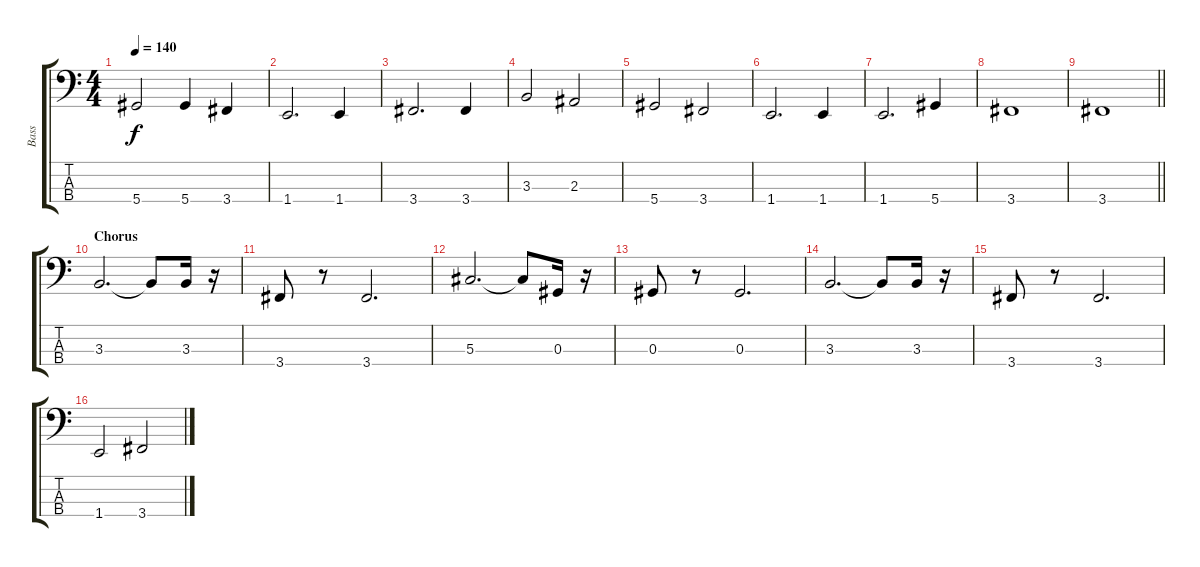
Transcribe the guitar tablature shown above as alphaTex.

\track ("Bass" "Bass") {instrument electricbassfinger}
\staff {score tabs}
\tuning (Gb2 Db2 Ab1 Eb1) {hide}
\ts (4 4)
\tempo 140
\clef f4
\ks c
5.4.2{dy f} 5.4.4 3.4.4 |
1.4.2{d} 1.4.4 |
3.4.2{d} 3.4.4 |
3.3.2 2.3.2 |
5.4.2 3.4.2 |
1.4.2{d} 1.4.4 |
1.4.2{d} 5.4.4 |
3.4.1 |
\barLineRight lightlight
3.4.1 |
\section ("" "Chorus")
3.3.2{d} 3.3{t}.8 3.3.16 r.16 |
3.4.8 r.8 3.4.2{d} |
5.3.2{d} 5.3{t}.8 0.3.16 r.16 |
0.3.8 r.8 0.3.2{d} |
3.3.2{d} 3.3{t}.8 3.3.16 r.16 |
3.4.8 r.8 3.4.2{d} |
1.4.2 3.4.2
